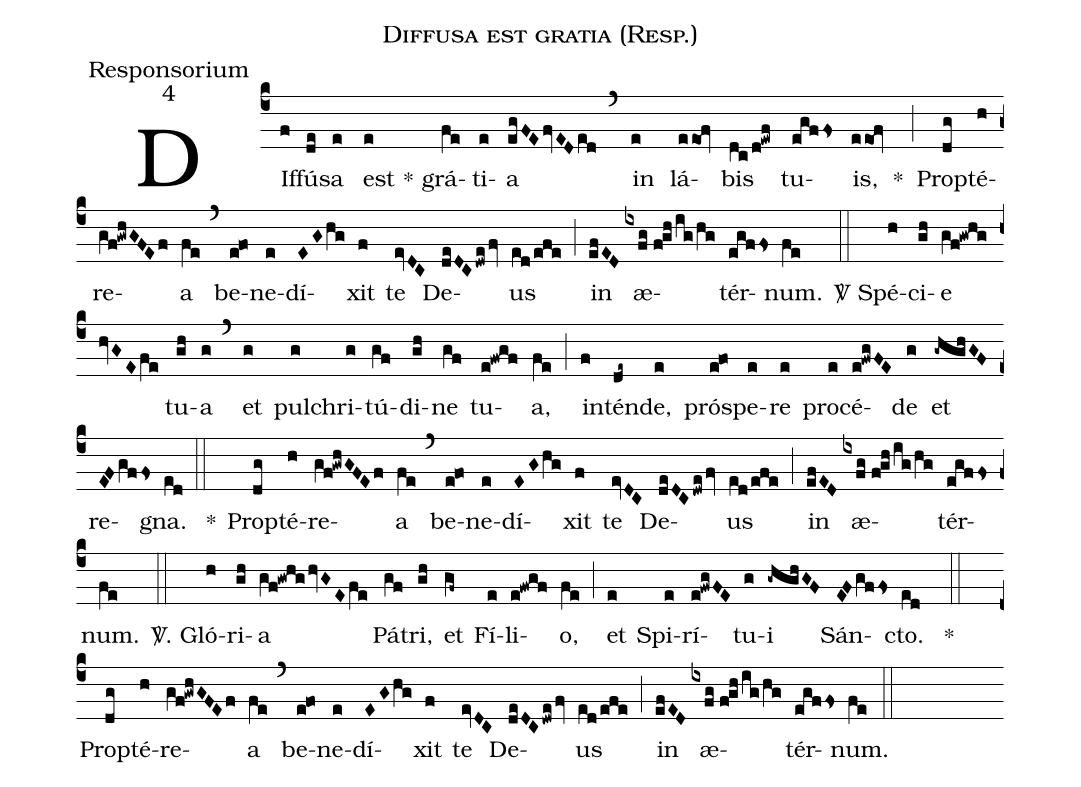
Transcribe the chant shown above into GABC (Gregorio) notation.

name:Diffusa est gratia (Resp.);
office-part:Responsorium;
mode:4;
%%
(c4)DIf(f)fú(de)sa(e) est(e)*() grá(fe)ti(e)a(egFEfvEDed) (`) in(e) lá(eeo!fv)bis(dc/d!ewf) tu(egffs)is,(eeo!fv) *(;) Prop(dg)té(h)re(gf!gwhGFEf)a(fe) (`) be(e!fo)ne(e)dí(EG/hg)xit(f) te(evDC) De(deDC/dwe/fv)us(ed/efe) (;) in(efED) æ(ixfg//fgh/ig/hg)tér(egffs)num.(fe) (::)

<sp>V/</sp> Spé(h)ci(gh)e(gf!gwhg/hvGEfe) tu(gh)a(g) (`) et(g) pul(g)chri(g)tú(gf)di(gh)ne(gf) tu(e!fwgf)a,(fe) (;) in(f)tén(de~)de,(e) pró(e!fo)spe(e)re(e) pro(e)cé(e!fwgFE)de(g) et(-ghghGF) re(EF/gffs)gna.(ed) (::)
*() Prop(dg)té(h)re(gf!gwhGFEf)a(fe) (`) be(e!fo)ne(e)dí(EG/hg)xit(f) te(evDC) De(deDC/dwe/fv)us(ed/efe) (;) in(efED) æ(ixfg//fgh/ig/hg)tér(egffs)num.(fe) (::)

<sp>V/</sp>. Gló(h)ri(gh)a(gf!gwhg/hvGEfe) Pá(gf)tri,(gh) et(gf~) Fí(e)li(e!fwgf)o,(fe) (;)et(e) Spi(e)rí(e!fwgFE)tu(g)i(-ghghGF) Sán(EFgffs)cto.(ed) ( ::)
*() Prop(dg)té(h)re(gf!gwhGFEf)a(fe) (`) be(e!fo)ne(e)dí(EG/hg)xit(f) te(evDC) De(deDC/dwe/fv)us(ed/efe) (;) in(efED) æ(ixfg//fgh/ig/hg)tér(egffs)num.(fe) (::)
